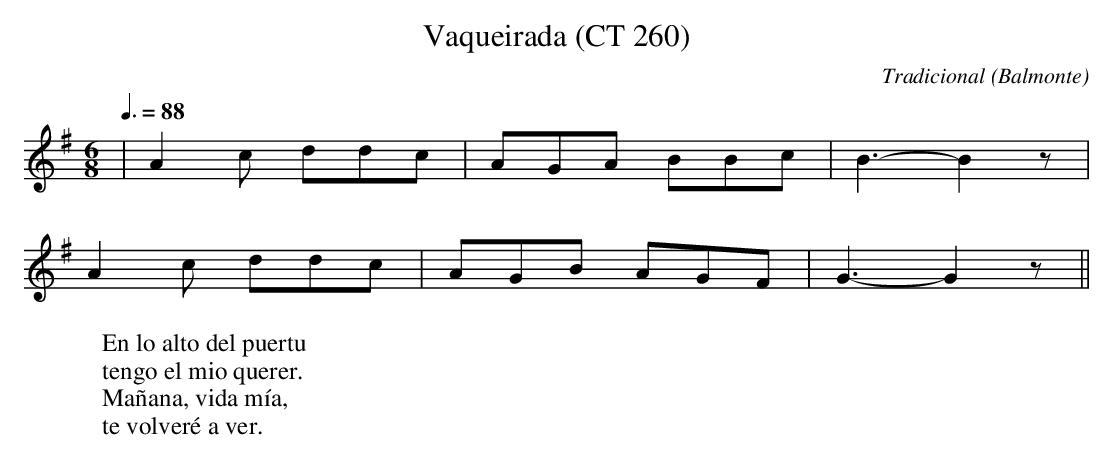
X:1
T:Vaqueirada (CT 260)
C:Tradicional
O:Balmonte
M:6/8
L:1/8
Q:3/8=88
K:G
|A2c ddc|AGA BBc|B3- B2z|
A2c ddc|AGB AGF|G3- G2z||
W:En lo alto del puertu
W:tengo el mio querer.
W:Mañana, vida mía,
W:te volveré a ver.
W:
